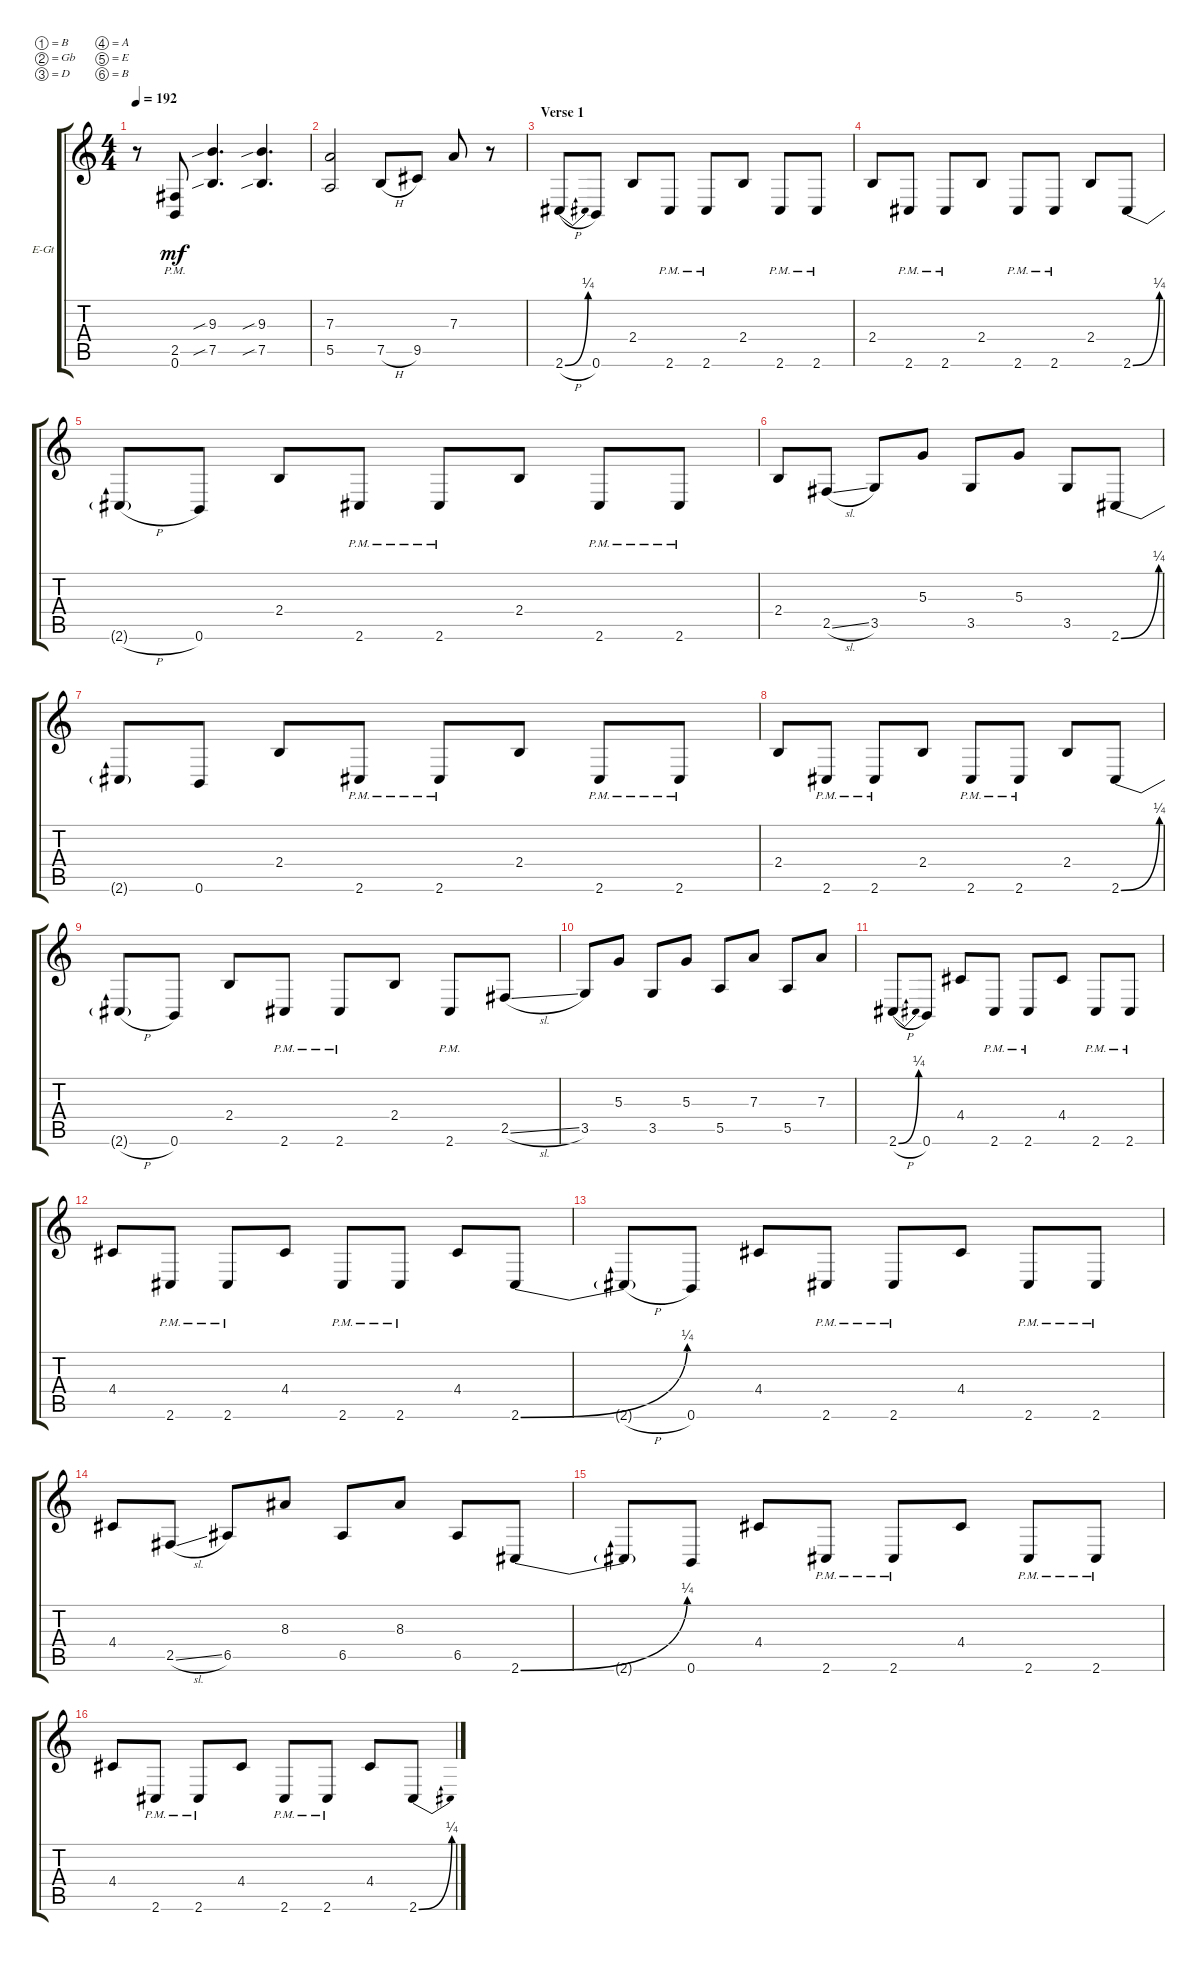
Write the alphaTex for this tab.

\bracketExtendMode groupsimilarinstruments
\firstSystemTrackNameOrientation horizontal
\otherSystemsTrackNameOrientation horizontal
\track ("Electric Guitar 1" "E-Gt") {instrument distortionguitar}
\staff {score tabs}
\tuning (B3 Gb3 D3 A2 E2 B1)
\ts (4 4)
\tempo 192
\clef g2
\ks c
r.8{dy mf} (2.5{pm} 0.6{pm}).8 (7.5{sib} 9.3{sib}).4{d} (7.5{sib} 9.3{sib}).4{d} |
(5.5 7.3).2 7.5{h}.8 9.5.8 7.3.8 r.8 |
\section ("" "Verse 1")
2.6{be (bend 0 0 14.399999999999999 1) h}.8 0.6.8 2.4.8 2.6{pm}.8 2.6{pm}.8 2.4.8 2.6{pm}.8 2.6{pm}.8 |
2.4.8 2.6{pm}.8 2.6{pm}.8 2.4.8 2.6{pm}.8 2.6{pm}.8 2.4.8 2.6{be (bend 0 0 30.599999999999998 1)}.8 |
2.6{h t}.8 0.6.8 2.4.8 2.6{pm}.8 2.6{pm}.8 2.4.8 2.6{pm}.8 2.6{pm}.8 |
2.4.8 2.5{sl}.8 3.5.8 5.3.8 3.5.8 5.3.8 3.5.8 2.6{be (bend 0 0 30.599999999999998 1)}.8 |
2.6{t}.8 0.6.8 2.4.8 2.6{pm}.8 2.6{pm}.8 2.4.8 2.6{pm}.8 2.6{pm}.8 |
2.4.8 2.6{pm}.8 2.6{pm}.8 2.4.8 2.6{pm}.8 2.6{pm}.8 2.4.8 2.6{be (bend 0 0 30.599999999999998 1)}.8 |
2.6{h t}.8 0.6.8 2.4.8 2.6{pm}.8 2.6{pm}.8 2.4.8 2.6{pm}.8 2.5{sl}.8 |
3.5.8 5.3.8 3.5.8 5.3.8 5.5.8 7.3.8 5.5.8 7.3.8 |
2.6{be (bend 0 0 14.399999999999999 1) h}.8 0.6.8 4.4.8 2.6{pm}.8 2.6{pm}.8 4.4.8 2.6{pm}.8 2.6{pm}.8 |
4.4.8 2.6{pm}.8 2.6{pm}.8 4.4.8 2.6{pm}.8 2.6{pm}.8 4.4.8 2.6{be (bend 0 0 30.599999999999998 1)}.8 |
2.6{h t}.8 0.6.8 4.4.8 2.6{pm}.8 2.6{pm}.8 4.4.8 2.6{pm}.8 2.6{pm}.8 |
4.4.8 2.5{sl}.8 6.5.8 8.3.8 6.5.8 8.3.8 6.5.8 2.6{be (bend 0 0 30.599999999999998 1)}.8 |
2.6{t}.8 0.6.8 4.4.8 2.6{pm}.8 2.6{pm}.8 4.4.8 2.6{pm}.8 2.6{pm}.8 |
4.4.8 2.6{pm}.8 2.6{pm}.8 4.4.8 2.6{pm}.8 2.6{pm}.8 4.4.8 2.6{be (bend 0 0 30.599999999999998 1)}.8
